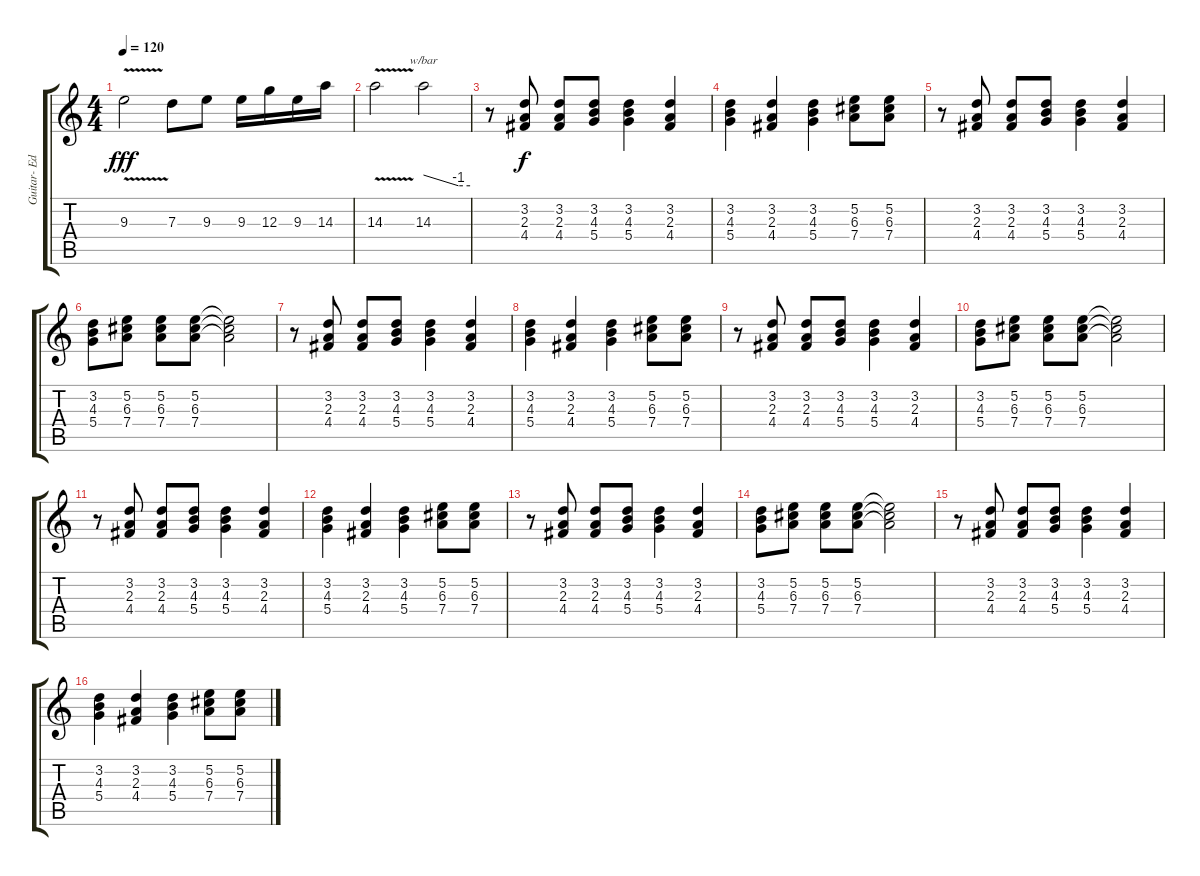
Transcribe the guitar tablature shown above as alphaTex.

\track ("Guitar- Eddy" "Guitar- Ed") {instrument overdrivenguitar}
\staff {score tabs}
\tuning (E4 B3 G3 D3 A2 E2) {hide}
\ts (4 4)
\tempo 120
\clef g2
\ks c
9.3{v}.2{dy fff} 7.3.8 9.3.8 9.3.16 12.3.16 9.3.16 14.3.16 |
14.3{v}.2 14.3.2{tbe (custom default 0 0 45 -4 60 -4)} |
r.8 (3.2 2.3 4.4).8{dy f instrument electricguitarclean} (3.2 2.3 4.4).8 (3.2 4.3 5.4).8 (3.2 4.3 5.4).4 (3.2 2.3 4.4).4 |
(3.2 4.3 5.4).4 (3.2 2.3 4.4).4 (3.2 4.3 5.4).4 (5.2 6.3 7.4).8 (5.2 6.3 7.4).8 |
r.8 (3.2 2.3 4.4).8 (3.2 2.3 4.4).8 (3.2 4.3 5.4).8 (3.2 4.3 5.4).4 (3.2 2.3 4.4).4 |
(3.2 4.3 5.4).8 (5.2 6.3 7.4).8 (5.2 6.3 7.4).8 (5.2 6.3 7.4).8 (5.2{t} 6.3{t} 7.4{t}).2 |
r.8 (3.2 2.3 4.4).8 (3.2 2.3 4.4).8 (3.2 4.3 5.4).8 (3.2 4.3 5.4).4 (3.2 2.3 4.4).4 |
(3.2 4.3 5.4).4 (3.2 2.3 4.4).4 (3.2 4.3 5.4).4 (5.2 6.3 7.4).8 (5.2 6.3 7.4).8 |
r.8 (3.2 2.3 4.4).8 (3.2 2.3 4.4).8 (3.2 4.3 5.4).8 (3.2 4.3 5.4).4 (3.2 2.3 4.4).4 |
(3.2 4.3 5.4).8 (5.2 6.3 7.4).8 (5.2 6.3 7.4).8 (5.2 6.3 7.4).8 (5.2{t} 6.3{t} 7.4{t}).2 |
r.8 (3.2 2.3 4.4).8 (3.2 2.3 4.4).8 (3.2 4.3 5.4).8 (3.2 4.3 5.4).4 (3.2 2.3 4.4).4 |
(3.2 4.3 5.4).4 (3.2 2.3 4.4).4 (3.2 4.3 5.4).4 (5.2 6.3 7.4).8 (5.2 6.3 7.4).8 |
r.8 (3.2 2.3 4.4).8 (3.2 2.3 4.4).8 (3.2 4.3 5.4).8 (3.2 4.3 5.4).4 (3.2 2.3 4.4).4 |
(3.2 4.3 5.4).8 (5.2 6.3 7.4).8 (5.2 6.3 7.4).8 (5.2 6.3 7.4).8 (5.2{t} 6.3{t} 7.4{t}).2 |
r.8 (3.2 2.3 4.4).8 (3.2 2.3 4.4).8 (3.2 4.3 5.4).8 (3.2 4.3 5.4).4 (3.2 2.3 4.4).4 |
(3.2 4.3 5.4).4 (3.2 2.3 4.4).4 (3.2 4.3 5.4).4 (5.2 6.3 7.4).8 (5.2 6.3 7.4).8
